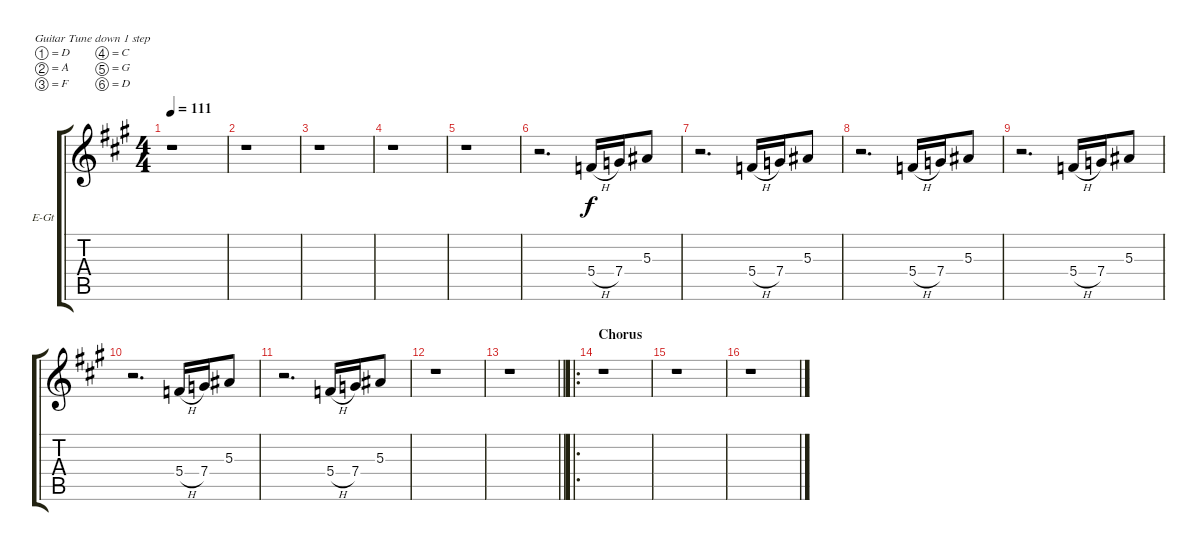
\bracketExtendMode groupsimilarinstruments
\firstSystemTrackNameOrientation horizontal
\otherSystemsTrackNameOrientation horizontal
\track ("Fills" "E-Gt") {instrument distortionguitar}
\staff {score tabs}
\tuning (D4 A3 F3 C3 G2 D2)
\ts (4 4)
\tempo 111
\clef g2
\ks a
r.1{dy f} |
r.1 |
r.1 |
r.1 |
r.1 |
r.2{d} 5.4{h}.16 7.4.16 5.3.8 |
r.2{d} 5.4{h}.16 7.4.16 5.3.8 |
r.2{d} 5.4{h}.16 7.4.16 5.3.8 |
r.2{d} 5.4{h}.16 7.4.16 5.3.8 |
r.2{d} 5.4{h}.16 7.4.16 5.3.8 |
r.2{d} 5.4{h}.16 7.4.16 5.3.8 |
r.1 |
\barLineRight lightlight
r.1 |
\ro
\section ("" "Chorus")
r.1 |
r.1 |
r.1
